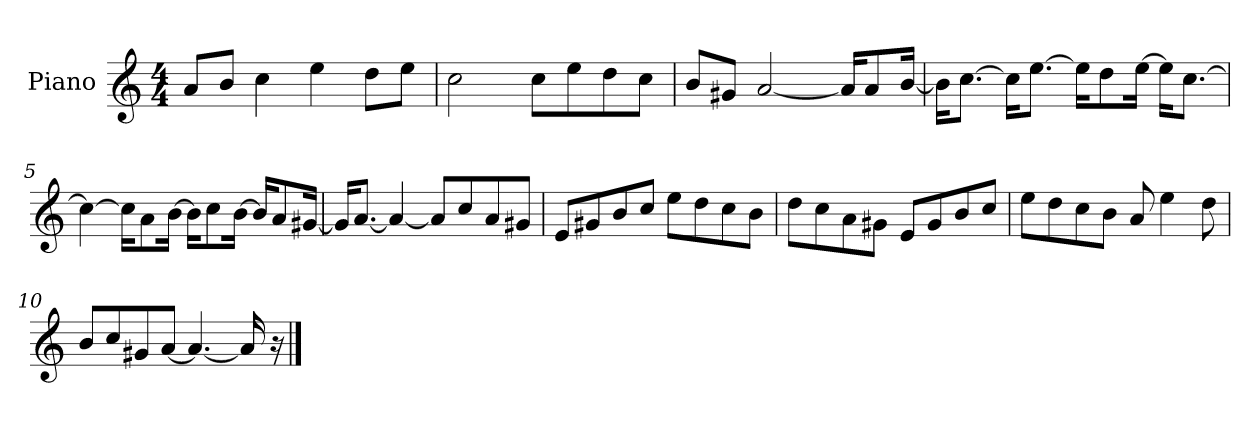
**kern
*part1
*staff1
*I"Piano
*I'P-no
*clefG2
*k[]
*M4/4
*MM90
=1
8a/L
8b/J
4cc\
4ee\
8dd\L
8ee\J
=2
2cc\
8cc\L
8ee\
8dd\
8cc\J
=3
8b/L
8g#X/J
[2a/
16a/KL]
8a/
[16b/Jk
=4
16b\KL]
[8.cc\J
16cc\KL]
[8.ee\J
16ee\KL]
8dd\
[16ee\Jk
16ee\KL]
[8.cc\J
=5
4cc\_
16cc\KL]
8a\
[16b\Jk
16b\KL]
8cc\
[16b\Jk
16b/KL]
8a/
[16g#X/Jk
!!LO:LB:g=z
=6
16g#/KL]
[8.a/J
4a/_
8a/L]
8cc/
8a/
8g#X/J
=7
8e/L
8g#X/
8b/
8cc/J
8ee\L
8dd\
8cc\
8b\J
=8
8dd\L
8cc\
8a\
8g#X\J
8e/L
8g#/
8b/
8cc/J
=9
8ee\L
8dd\
8cc\
8b\J
8a/
4ee\
8dd\
=10
8b/L
8cc/
8g#X/
[8a/J
4.a/_
16a/]
16r
==
*-
